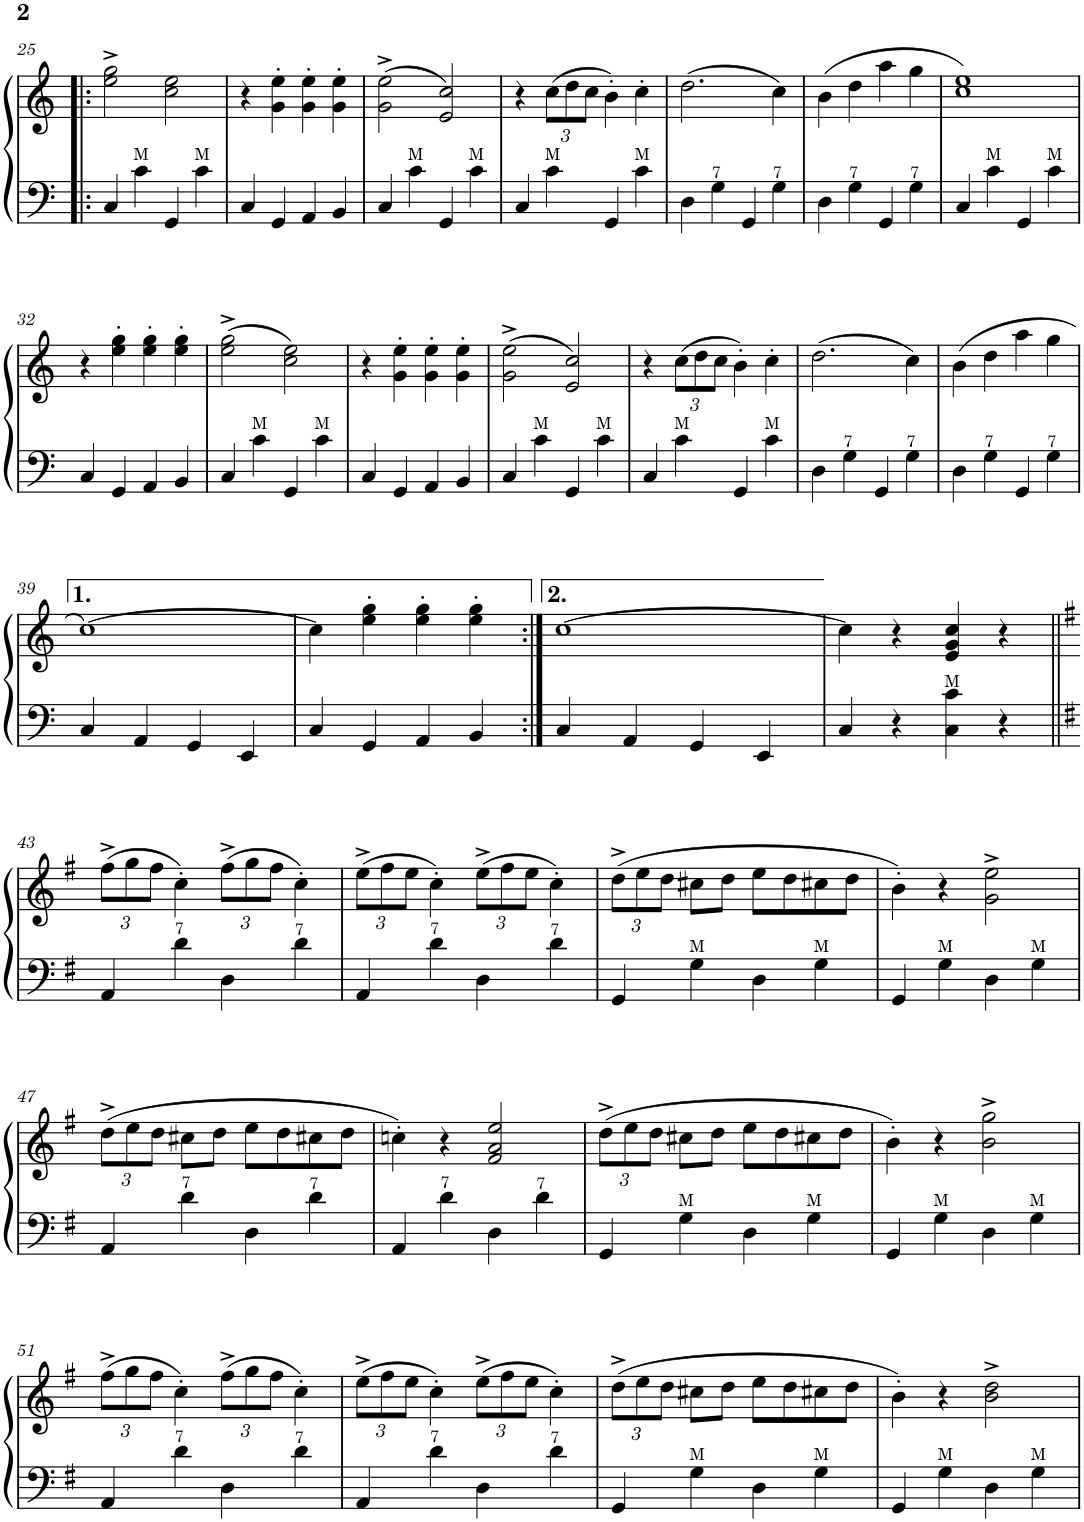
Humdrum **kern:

**kern	**kern
*part1	*part1
*staff2	*staff1
*I"Accordion	*
*I'Acc.	*
!!LO:PB:g=z
*clefF4	*clefG2
*k[]	*k[]
*M2/2	*M2/2
*met(c|)	*met(c|)
=25!|:	=25!|:
4C/	2ee\^ 2gg\^
4c\	.
4GG/	2cc\ 2ee\
4c\	.
=26	=26
4C/	4r
4GG/	4g\' 4ee\'
4AA/	4g\' 4ee\'
4BB/	4g\' 4ee\'
=27	=27
4C/	(2g\^ 2ee\^
4c\	.
4GG/	2e/ 2cc/)
4c\	.
=28	=28
4C/	4r
*	*Xbrackettup
4c\	(12cc\L
.	12dd\
.	12cc\J
4GG/	4b'\)
4c\	4cc'\
=29	=29
4D\	(2.dd\
4G\	.
4GG/	.
4G\	4cc\)
=30	=30
4D\	(4b\
4G\	4dd\
4GG/	4aa\
4G\	4gg\
=31	=31
4C/	1cc 1ee)
4c\	.
4GG/	.
4c\	.
!!LO:LB:g=z
=32	=32
4C/	4r
4GG/	4ee\' 4gg\'
4AA/	4ee\' 4gg\'
4BB/	4ee\' 4gg\'
=33	=33
4C/	(2ee\^ 2gg\^
4c\	.
4GG/	2cc\ 2ee\)
4c\	.
=34	=34
4C/	4r
4GG/	4g\' 4ee\'
4AA/	4g\' 4ee\'
4BB/	4g\' 4ee\'
=35	=35
4C/	(2g\^ 2ee\^
4c\	.
4GG/	2e/ 2cc/)
4c\	.
=36	=36
4C/	4r
4c\	(12cc\L
.	12dd\
.	12cc\J
4GG/	4b'\)
4c\	4cc'\
=37	=37
4D\	(2.dd\
4G\	.
4GG/	.
4G\	4cc\)
=38	=38
4D\	(4b\
4G\	4dd\
4GG/	4aa\
4G\	4gg\
!!LO:LB:g=z
=39	=39
4C/	[1cc)
4AA/	.
4GG/	.
4EE/	.
=40	=40
4C/	4cc\]
4GG/	4ee\' 4gg\'
4AA/	4ee\' 4gg\'
4BB/	4ee\' 4gg\'
=41:|!	=41:|!
4C/	[1cc
4AA/	.
4GG/	.
4EE/	.
=42	=42
4C/	4cc\]
4r	4r
4C\> 4c\>	4e/ 4g/ 4cc/
4r	4r
!!LO:LB:g=z
=43||	=43||
*k[f#]	*k[f#]
4AA/	(12ff#^\L
.	12gg\
.	12ff#\J
4d\	4cc'\)
4D\	(12ff#^\L
.	12gg\
.	12ff#\J
4d\	4cc'\)
=44	=44
4AA/	(12ee^\L
.	12ff#\
.	12ee\J
4d\	4cc'\)
4D\	(12ee^\L
.	12ff#\
.	12ee\J
4d\	4cc'\)
=45	=45
4GG/	(12dd^\L
.	12ee\
.	12dd\J
4G\	8cc#X\L
.	8dd\J
4D\	8ee\L
.	8dd\
4G\	8cc#X\
.	8dd\J
=46	=46
4GG/	4b'\)
4G\	4r
4D\	2g\^ 2ee\^
4G\	.
!!LO:LB:g=z
=47	=47
4AA/	(12dd^\L
.	12ee\
.	12dd\J
4d\	8cc#X\L
.	8dd\J
4D\	8ee\L
.	8dd\
4d\	8cc#X\
.	8dd\J
=48	=48
4AA/	4ccn'\)
4d\	4r
4D\	2f#/ 2a/ 2ee/
4d\	.
=49	=49
4GG/	(12dd^\L
.	12ee\
.	12dd\J
4G\	8cc#X\L
.	8dd\J
4D\	8ee\L
.	8dd\
4G\	8cc#X\
.	8dd\J
=50	=50
4GG/	4b'\)
4G\	4r
4D\	2b\^ 2gg\^
4G\	.
!!LO:LB:g=z
=51	=51
4AA/	(12ff#^\L
.	12gg\
.	12ff#\J
4d\	4cc'\)
4D\	(12ff#^\L
.	12gg\
.	12ff#\J
4d\	4cc'\)
=52	=52
4AA/	(12ee^\L
.	12ff#\
.	12ee\J
4d\	4cc'\)
4D\	(12ee^\L
.	12ff#\
.	12ee\J
4d\	4cc'\)
=53	=53
4GG/	(12dd^\L
.	12ee\
.	12dd\J
4G\	8cc#X\L
.	8dd\J
4D\	8ee\L
.	8dd\
4G\	8cc#X\
.	8dd\J
=54	=54
4GG/	4b'\)
4G\	4r
4D\	2b\^ 2dd\^
4G\	.
=	=
*-	*-
